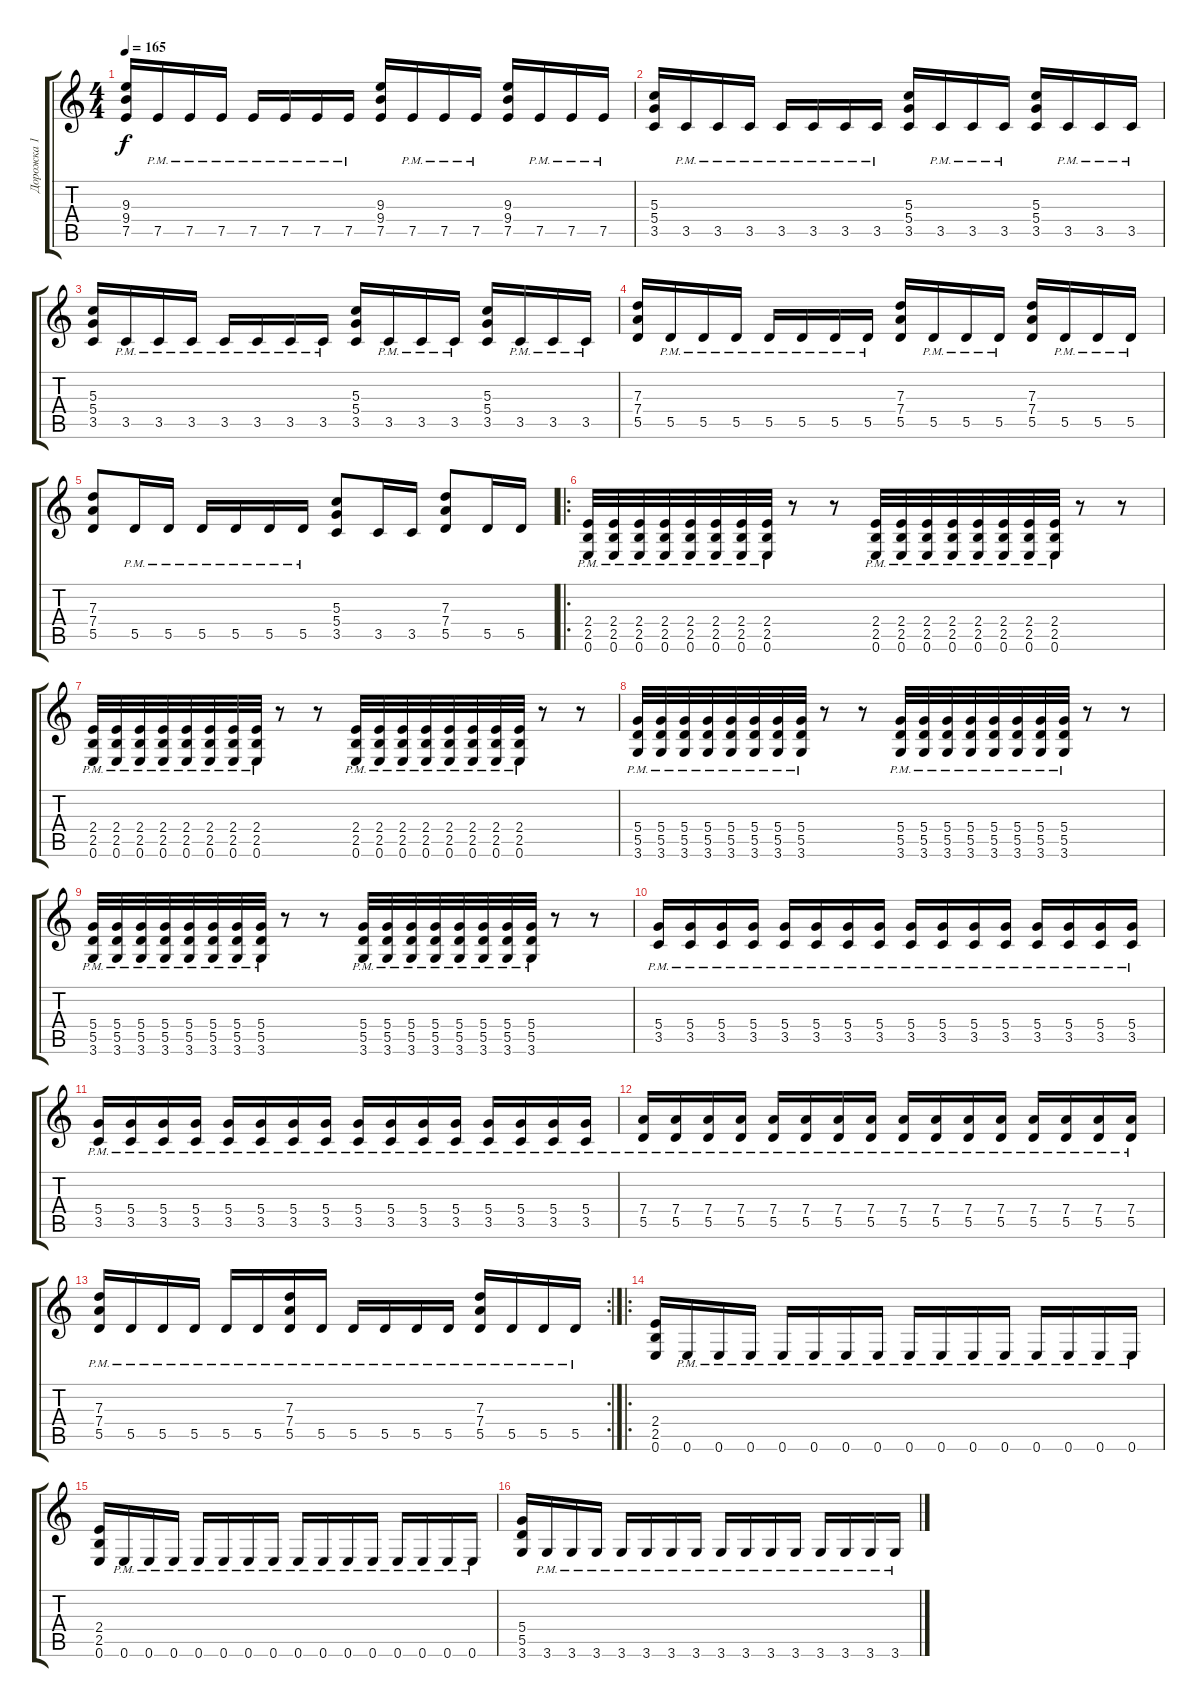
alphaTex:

\track ("Дорожка 1" "Дорожка 1") {instrument overdrivenguitar}
\staff {score tabs}
\tuning (E4 B3 G3 D3 A2 E2) {hide}
\ts (4 4)
\tempo 165
\clef g2
\ks c
(9.3 9.4 7.5).16{dy f} 7.5{pm}.16 7.5{pm}.16 7.5{pm}.16 7.5{pm}.16 7.5{pm}.16 7.5{pm}.16 7.5{pm}.16 (9.3 9.4 7.5).16 7.5{pm}.16 7.5{pm}.16 7.5{pm}.16 (9.3 9.4 7.5).16 7.5{pm}.16 7.5{pm}.16 7.5{pm}.16 |
(5.3 5.4 3.5).16 3.5{pm}.16 3.5{pm}.16 3.5{pm}.16 3.5{pm}.16 3.5{pm}.16 3.5{pm}.16 3.5{pm}.16 (5.3 5.4 3.5).16 3.5{pm}.16 3.5{pm}.16 3.5{pm}.16 (5.3 5.4 3.5).16 3.5{pm}.16 3.5{pm}.16 3.5{pm}.16 |
(5.3 5.4 3.5).16 3.5{pm}.16 3.5{pm}.16 3.5{pm}.16 3.5{pm}.16 3.5{pm}.16 3.5{pm}.16 3.5{pm}.16 (5.3 5.4 3.5).16 3.5{pm}.16 3.5{pm}.16 3.5{pm}.16 (5.3 5.4 3.5).16 3.5{pm}.16 3.5{pm}.16 3.5{pm}.16 |
(7.3 7.4 5.5).16 5.5{pm}.16 5.5{pm}.16 5.5{pm}.16 5.5{pm}.16 5.5{pm}.16 5.5{pm}.16 5.5{pm}.16 (7.3 7.4 5.5).16 5.5{pm}.16 5.5{pm}.16 5.5{pm}.16 (7.3 7.4 5.5).16 5.5{pm}.16 5.5{pm}.16 5.5{pm}.16 |
(7.3 7.4 5.5).8 5.5{pm}.16 5.5{pm}.16 5.5{pm}.16 5.5{pm}.16 5.5{pm}.16 5.5{pm}.16 (5.3 5.4 3.5).8 3.5.16 3.5.16 (7.3 7.4 5.5).8 5.5.16 5.5.16 |
\ro
(2.4{pm} 2.5{pm} 0.6{pm}).32 (2.4{pm} 2.5{pm} 0.6{pm}).32 (2.4{pm} 2.5{pm} 0.6{pm}).32 (2.4{pm} 2.5{pm} 0.6{pm}).32 (2.4{pm} 2.5{pm} 0.6{pm}).32 (2.4{pm} 2.5{pm} 0.6{pm}).32 (2.4{pm} 2.5{pm} 0.6{pm}).32 (2.4{pm} 2.5{pm} 0.6{pm}).32 r.8 r.8 (2.4{pm} 2.5{pm} 0.6{pm}).32 (2.4{pm} 2.5{pm} 0.6{pm}).32 (2.4{pm} 2.5{pm} 0.6{pm}).32 (2.4{pm} 2.5{pm} 0.6{pm}).32 (2.4{pm} 2.5{pm} 0.6{pm}).32 (2.4{pm} 2.5{pm} 0.6{pm}).32 (2.4{pm} 2.5{pm} 0.6{pm}).32 (2.4{pm} 2.5{pm} 0.6{pm}).32 r.8 r.8 |
(2.4{pm} 2.5{pm} 0.6{pm}).32 (2.4{pm} 2.5{pm} 0.6{pm}).32 (2.4{pm} 2.5{pm} 0.6{pm}).32 (2.4{pm} 2.5{pm} 0.6{pm}).32 (2.4{pm} 2.5{pm} 0.6{pm}).32 (2.4{pm} 2.5{pm} 0.6{pm}).32 (2.4{pm} 2.5{pm} 0.6{pm}).32 (2.4{pm} 2.5{pm} 0.6{pm}).32 r.8 r.8 (2.4{pm} 2.5{pm} 0.6{pm}).32 (2.4{pm} 2.5{pm} 0.6{pm}).32 (2.4{pm} 2.5{pm} 0.6{pm}).32 (2.4{pm} 2.5{pm} 0.6{pm}).32 (2.4{pm} 2.5{pm} 0.6{pm}).32 (2.4{pm} 2.5{pm} 0.6{pm}).32 (2.4{pm} 2.5{pm} 0.6{pm}).32 (2.4{pm} 2.5{pm} 0.6{pm}).32 r.8 r.8 |
(5.4{pm} 5.5{pm} 3.6{pm}).32 (5.4{pm} 5.5{pm} 3.6{pm}).32 (5.4{pm} 5.5{pm} 3.6{pm}).32 (5.4{pm} 5.5{pm} 3.6{pm}).32 (5.4{pm} 5.5{pm} 3.6{pm}).32 (5.4{pm} 5.5{pm} 3.6{pm}).32 (5.4{pm} 5.5{pm} 3.6{pm}).32 (5.4{pm} 5.5{pm} 3.6{pm}).32 r.8 r.8 (5.4{pm} 5.5{pm} 3.6{pm}).32 (5.4{pm} 5.5{pm} 3.6{pm}).32 (5.4{pm} 5.5{pm} 3.6{pm}).32 (5.4{pm} 5.5{pm} 3.6{pm}).32 (5.4{pm} 5.5{pm} 3.6{pm}).32 (5.4{pm} 5.5{pm} 3.6{pm}).32 (5.4{pm} 5.5{pm} 3.6{pm}).32 (5.4{pm} 5.5{pm} 3.6{pm}).32 r.8 r.8 |
(5.4{pm} 5.5{pm} 3.6{pm}).32 (5.4{pm} 5.5{pm} 3.6{pm}).32 (5.4{pm} 5.5{pm} 3.6{pm}).32 (5.4{pm} 5.5{pm} 3.6{pm}).32 (5.4{pm} 5.5{pm} 3.6{pm}).32 (5.4{pm} 5.5{pm} 3.6{pm}).32 (5.4{pm} 5.5{pm} 3.6{pm}).32 (5.4{pm} 5.5{pm} 3.6{pm}).32 r.8 r.8 (5.4{pm} 5.5{pm} 3.6{pm}).32 (5.4{pm} 5.5{pm} 3.6{pm}).32 (5.4{pm} 5.5{pm} 3.6{pm}).32 (5.4{pm} 5.5{pm} 3.6{pm}).32 (5.4{pm} 5.5{pm} 3.6{pm}).32 (5.4{pm} 5.5{pm} 3.6{pm}).32 (5.4{pm} 5.5{pm} 3.6{pm}).32 (5.4{pm} 5.5{pm} 3.6{pm}).32 r.8 r.8 |
(5.4{pm} 3.5{pm}).16 (5.4{pm} 3.5{pm}).16 (5.4{pm} 3.5{pm}).16 (5.4{pm} 3.5{pm}).16 (5.4{pm} 3.5{pm}).16 (5.4{pm} 3.5{pm}).16 (5.4{pm} 3.5{pm}).16 (5.4{pm} 3.5{pm}).16 (5.4{pm} 3.5{pm}).16 (5.4{pm} 3.5{pm}).16 (5.4{pm} 3.5{pm}).16 (5.4{pm} 3.5{pm}).16 (5.4{pm} 3.5{pm}).16 (5.4{pm} 3.5{pm}).16 (5.4{pm} 3.5{pm}).16 (5.4{pm} 3.5{pm}).16 |
(5.4{pm} 3.5{pm}).16 (5.4{pm} 3.5{pm}).16 (5.4{pm} 3.5{pm}).16 (5.4{pm} 3.5{pm}).16 (5.4{pm} 3.5{pm}).16 (5.4{pm} 3.5{pm}).16 (5.4{pm} 3.5{pm}).16 (5.4{pm} 3.5{pm}).16 (5.4{pm} 3.5{pm}).16 (5.4{pm} 3.5{pm}).16 (5.4{pm} 3.5{pm}).16 (5.4{pm} 3.5{pm}).16 (5.4{pm} 3.5{pm}).16 (5.4{pm} 3.5{pm}).16 (5.4{pm} 3.5{pm}).16 (5.4{pm} 3.5{pm}).16 |
(7.4{pm} 5.5{pm}).16 (7.4{pm} 5.5{pm}).16 (7.4{pm} 5.5{pm}).16 (7.4{pm} 5.5{pm}).16 (7.4{pm} 5.5{pm}).16 (7.4{pm} 5.5{pm}).16 (7.4{pm} 5.5{pm}).16 (7.4{pm} 5.5{pm}).16 (7.4{pm} 5.5{pm}).16 (7.4{pm} 5.5{pm}).16 (7.4{pm} 5.5{pm}).16 (7.4{pm} 5.5{pm}).16 (7.4{pm} 5.5{pm}).16 (7.4{pm} 5.5{pm}).16 (7.4{pm} 5.5{pm}).16 (7.4{pm} 5.5{pm}).16 |
\rc 2
(7.3 7.4 5.5{pm}).16 5.5{pm}.16 5.5{pm}.16 5.5{pm}.16 5.5{pm}.16 5.5{pm}.16 (7.3 7.4 5.5{pm}).16 5.5{pm}.16 5.5{pm}.16 5.5{pm}.16 5.5{pm}.16 5.5{pm}.16 (7.3 7.4 5.5{pm}).16 5.5{pm}.16 5.5{pm}.16 5.5{pm}.16 |
\ro
(2.4 2.5 0.6).16 0.6{pm}.16 0.6{pm}.16 0.6{pm}.16 0.6{pm}.16 0.6{pm}.16 0.6{pm}.16 0.6{pm}.16 0.6{pm}.16 0.6{pm}.16 0.6{pm}.16 0.6{pm}.16 0.6{pm}.16 0.6{pm}.16 0.6{pm}.16 0.6{pm}.16 |
(2.4 2.5 0.6).16 0.6{pm}.16 0.6{pm}.16 0.6{pm}.16 0.6{pm}.16 0.6{pm}.16 0.6{pm}.16 0.6{pm}.16 0.6{pm}.16 0.6{pm}.16 0.6{pm}.16 0.6{pm}.16 0.6{pm}.16 0.6{pm}.16 0.6{pm}.16 0.6{pm}.16 |
(5.4 5.5 3.6).16 3.6{pm}.16 3.6{pm}.16 3.6{pm}.16 3.6{pm}.16 3.6{pm}.16 3.6{pm}.16 3.6{pm}.16 3.6{pm}.16 3.6{pm}.16 3.6{pm}.16 3.6{pm}.16 3.6{pm}.16 3.6{pm}.16 3.6{pm}.16 3.6{pm}.16
